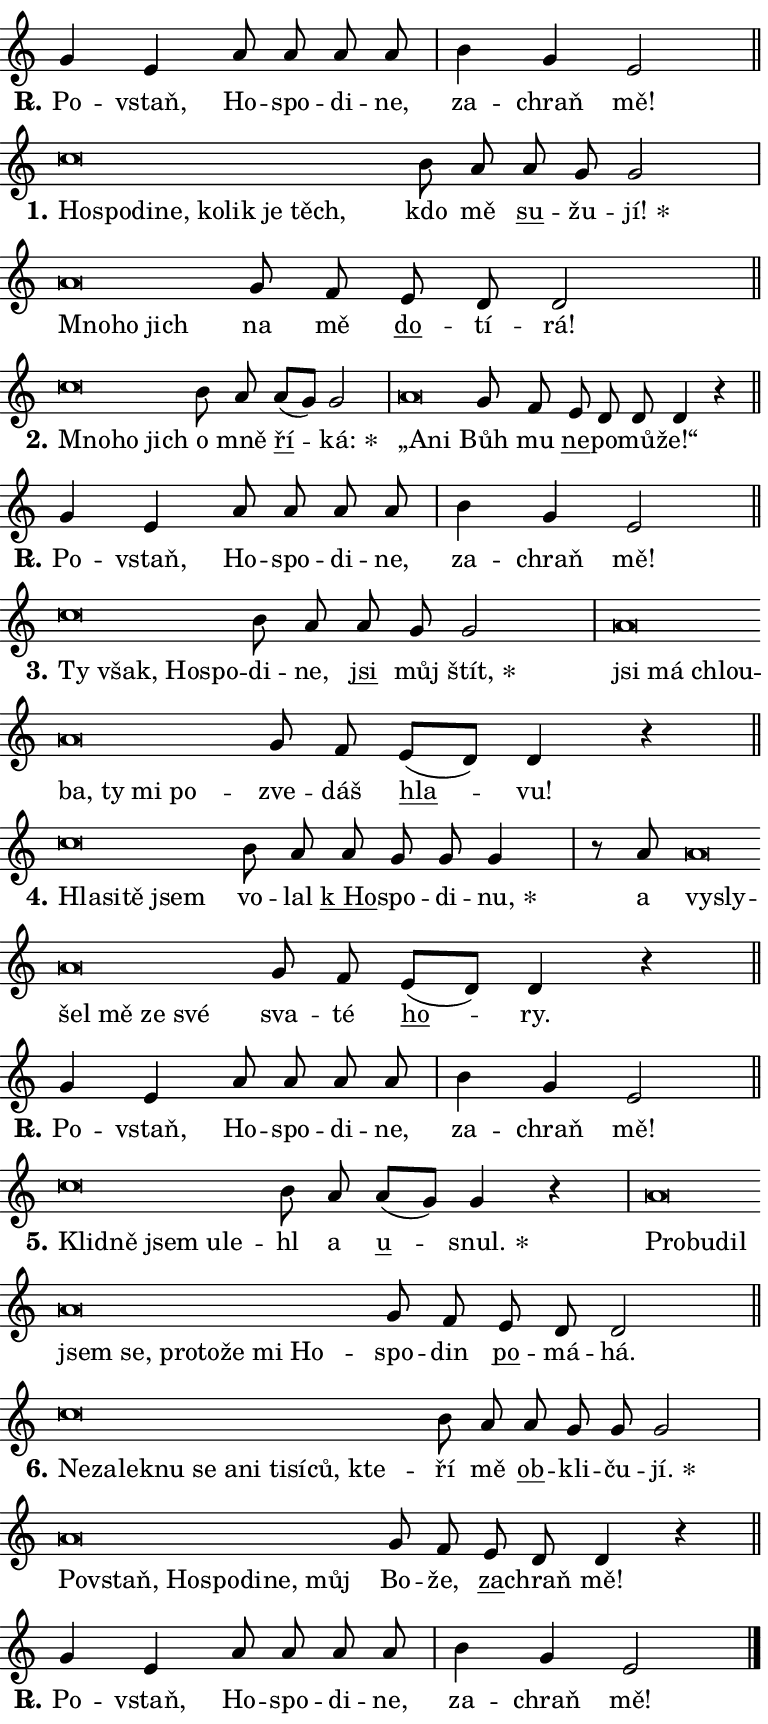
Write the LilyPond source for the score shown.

\version "2.24.0"
\header { tagline = "" }
\paper {
  indent = 0\cm
  top-margin = 0\cm
  right-margin = 0.13\cm % to fit lyric hyphens
  bottom-margin = 0\cm
  left-margin = 0\cm
  paper-width = 13\cm
  page-breaking = #ly:one-page-breaking
  system-system-spacing.basic-distance = #11
  score-system-spacing.basic-distance = #11
  ragged-last = ##f
}


%% Author: Thomas Morley
%% https://lists.gnu.org/archive/html/lilypond-user/2020-05/msg00002.html
#(define (line-position grob)
"Returns position of @var[grob} in current system:
   @code{'start}, if at first time-step
   @code{'end}, if at last time-step
   @code{'middle} otherwise
"
  (let* ((col (ly:item-get-column grob))
         (ln (ly:grob-object col 'left-neighbor))
         (rn (ly:grob-object col 'right-neighbor))
         (col-to-check-left (if (ly:grob? ln) ln col))
         (col-to-check-right (if (ly:grob? rn) rn col))
         (break-dir-left
           (and
             (ly:grob-property col-to-check-left 'non-musical #f)
             (ly:item-break-dir col-to-check-left)))
         (break-dir-right
           (and
             (ly:grob-property col-to-check-right 'non-musical #f)
             (ly:item-break-dir col-to-check-right))))
        (cond ((eqv? 1 break-dir-left) 'start)
              ((eqv? -1 break-dir-right) 'end)
              (else 'middle))))

#(define (tranparent-at-line-position vctor)
  (lambda (grob)
  "Relying on @code{line-position} select the relevant enry from @var{vctor}.
Used to determine transparency,"
    (case (line-position grob)
      ((end) (not (vector-ref vctor 0)))
      ((middle) (not (vector-ref vctor 1)))
      ((start) (not (vector-ref vctor 2))))))

noteHeadBreakVisibility =
#(define-music-function (break-visibility)(vector?)
"Makes @code{NoteHead}s transparent relying on @var{break-visibility}"
#{
  \override NoteHead.transparent =
    #(tranparent-at-line-position break-visibility)
#})

#(define delete-ledgers-for-transparent-note-heads
  (lambda (grob)
    "Reads whether a @code{NoteHead} is transparent.
If so this @code{NoteHead} is removed from @code{'note-heads} from
@var{grob}, which is supposed to be @code{LedgerLineSpanner}.
As a result ledgers are not printed for this @code{NoteHead}"
    (let* ((nhds-array (ly:grob-object grob 'note-heads))
           (nhds-list
             (if (ly:grob-array? nhds-array)
                 (ly:grob-array->list nhds-array)
                 '()))
           ;; Relies on the transparent-property being done before
           ;; Staff.LedgerLineSpanner.after-line-breaking is executed.
           ;; This is fragile ...
           (to-keep
             (remove
               (lambda (nhd)
                 (ly:grob-property nhd 'transparent #f))
               nhds-list)))
      ;; TODO find a better method to iterate over grob-arrays, similiar
      ;; to filter/remove etc for lists
      ;; For now rebuilt from scratch
      (set! (ly:grob-object grob 'note-heads)  '())
      (for-each
        (lambda (nhd)
          (ly:pointer-group-interface::add-grob grob 'note-heads nhd))
        to-keep))))

squashNotes = {
  \override NoteHead.X-extent = #'(-0.2 . 0.2)
  \override NoteHead.Y-extent = #'(-0.75 . 0)
  \override NoteHead.stencil =
    #(lambda (grob)
       (let ((pos (ly:grob-property grob 'staff-position)))
         (begin
           (if (< pos -7) (display "ERROR: Lower brevis then expected\n") (display ""))
           (if (<= pos -6) ly:text-interface::print ly:note-head::print))))
}
unSquashNotes = {
  \revert NoteHead.X-extent
  \revert NoteHead.Y-extent
  \revert NoteHead.stencil
}

hideNotes = \noteHeadBreakVisibility #begin-of-line-visible
unHideNotes = \noteHeadBreakVisibility #all-visible

% work-around for resetting accidentals
% https://lilypond.org/doc/v2.23/Documentation/notation/displaying-rhythms#unmetered-music
cadenzaMeasure = {
  \cadenzaOff
  \partial 1024 s1024
  \cadenzaOn
}

#(define-markup-command (accent layout props text) (markup?)
  "Underline accented syllable"
  (interpret-markup layout props
    #{\markup \override #'(offset . 4.3) \underline { #text }#}))

responsum = \markup \concat {
  "R" \hspace #-1.05 \path #0.1 #'((moveto 0 0.07) (lineto 0.9 0.8)) \hspace #0.05 "."
}

spaceSize = #0.6828661417322834 % exact space size for TeX Gyre Schola

\layout {
  \context {
    \Staff
    \remove "Time_signature_engraver"
    \override LedgerLineSpanner.after-line-breaking = #delete-ledgers-for-transparent-note-heads
  }
  \context {
    \Lyrics {
      \override LyricSpace.minimum-distance = \spaceSize
      \override LyricText.font-name = #"TeX Gyre Schola"
      \override LyricText.font-size = 1
      \override StanzaNumber.font-name = #"TeX Gyre Schola Bold"
      \override StanzaNumber.font-size = 1
    }
  }
  \context {
    \Score 
    \override NoteHead.text =
      #(lambda (grob) 
        (let ((pos (ly:grob-property grob 'staff-position)))
          #{\markup {
            \combine
              \halign #-0.55 \raise #(if (= pos -6) 0 0.5) \override #'(thickness . 2) \draw-line #'(3.2 . 0)
              \musicglyph "noteheads.sM1"
          }#}))
  }
}

% magnetic-lyrics.ily
%
%   written by
%     Jean Abou Samra <jean@abou-samra.fr>
%     Werner Lemberg <wl@gnu.org>
%
%   adapted by
%     Jiri Hon <jiri.hon@gmail.com>
%
% Version 2022-Apr-15

% https://www.mail-archive.com/lilypond-user@gnu.org/msg149350.html

#(define (Left_hyphen_pointer_engraver context)
   "Collect syllable-hyphen-syllable occurrences in lyrics and store
them in properties.  This engraver only looks to the left.  For
example, if the lyrics input is @code{foo -- bar}, it does the
following.

@itemize @bullet
@item
Set the @code{text} property of the @code{LyricHyphen} grob between
@q{foo} and @q{bar} to @code{foo}.

@item
Set the @code{left-hyphen} property of the @code{LyricText} grob with
text @q{foo} to the @code{LyricHyphen} grob between @q{foo} and
@q{bar}.
@end itemize

Use this auxiliary engraver in combination with the
@code{lyric-@/text::@/apply-@/magnetic-@/offset!} hook."
   (let ((hyphen #f)
         (text #f))
     (make-engraver
      (acknowledgers
       ((lyric-syllable-interface engraver grob source-engraver)
        (set! text grob)))
      (end-acknowledgers
       ((lyric-hyphen-interface engraver grob source-engraver)
        ;(when (not (grob::has-interface grob 'lyric-space-interface))
          (set! hyphen grob)));)
      ((stop-translation-timestep engraver)
       (when (and text hyphen)
         (ly:grob-set-object! text 'left-hyphen hyphen))
       (set! text #f)
       (set! hyphen #f)))))

#(define (lyric-text::apply-magnetic-offset! grob)
   "If the space between two syllables is less than the value in
property @code{LyricText@/.details@/.squash-threshold}, move the right
syllable to the left so that it gets concatenated with the left
syllable.

Use this function as a hook for
@code{LyricText@/.after-@/line-@/breaking} if the
@code{Left_@/hyphen_@/pointer_@/engraver} is active."
   (let ((hyphen (ly:grob-object grob 'left-hyphen #f)))
     (when hyphen
       (let ((left-text (ly:spanner-bound hyphen LEFT)))
         (when (grob::has-interface left-text 'lyric-syllable-interface)
           (let* ((common (ly:grob-common-refpoint grob left-text X))
                  (this-x-ext (ly:grob-extent grob common X))
                  (left-x-ext
                   (begin
                     ;; Trigger magnetism for left-text.
                     (ly:grob-property left-text 'after-line-breaking)
                     (ly:grob-extent left-text common X)))
                  ;; `delta` is the gap width between two syllables.
                  (delta (- (interval-start this-x-ext)
                            (interval-end left-x-ext)))
                  (details (ly:grob-property grob 'details))
                  (threshold (assoc-get 'squash-threshold details 0.2)))
             (when (< delta threshold)
               (let* (;; We have to manipulate the input text so that
                      ;; ligatures crossing syllable boundaries are not
                      ;; disabled.  For languages based on the Latin
                      ;; script this is essentially a beautification.
                      ;; However, for non-Western scripts it can be a
                      ;; necessity.
                      (lt (ly:grob-property left-text 'text))
                      (rt (ly:grob-property grob 'text))
                      (is-space (grob::has-interface hyphen 'lyric-space-interface))
                      (space (if is-space " " ""))
                      (extra-delta (if is-space spaceSize 0))
                      ;; Append new syllable.
                      (ltrt-space (if (and (string? lt) (string? rt))
                                (string-append lt space rt)
                                (make-concat-markup (list lt space rt))))
                      ;; Right-align `ltrt` to the right side.
                      (ltrt-space-markup (grob-interpret-markup
                               grob
                               (make-translate-markup
                                (cons (interval-length this-x-ext) 0)
                                (make-right-align-markup ltrt-space)))))
                 (begin
                   ;; Don't print `left-text`.
                   (ly:grob-set-property! left-text 'stencil #f)
                   ;; Set text and stencil (which holds all collected
                   ;; syllables so far) and shift it to the left.
                   (ly:grob-set-property! grob 'text ltrt-space)
                   (ly:grob-set-property! grob 'stencil ltrt-space-markup)
                   (ly:grob-translate-axis! grob (- (- delta extra-delta)) X))))))))))


#(define (lyric-hyphen::displace-bounds-first grob)
   ;; Make very sure this callback isn't triggered too early.
   (let ((left (ly:spanner-bound grob LEFT))
         (right (ly:spanner-bound grob RIGHT)))
     (ly:grob-property left 'after-line-breaking)
     (ly:grob-property right 'after-line-breaking)
     (ly:lyric-hyphen::print grob)))

squashThreshold = #0.4

\layout {
  \context {
    \Lyrics
    \consists #Left_hyphen_pointer_engraver
    \override LyricText.after-line-breaking =
      #lyric-text::apply-magnetic-offset!
    \override LyricHyphen.stencil = #lyric-hyphen::displace-bounds-first
    \override LyricText.details.squash-threshold = \squashThreshold
    \override LyricHyphen.minimum-distance = 0
    \override LyricHyphen.minimum-length = \squashThreshold
  }
}

squashText = \override LyricText.details.squash-threshold = 9999
unSquashText = \override LyricText.details.squash-threshold = \squashThreshold

leftText = \override LyricText.self-alignment-X = #LEFT
unLeftText = \revert LyricText.self-alignment-X

starOffset = #(lambda (grob) 
                (let ((x_offset (ly:self-alignment-interface::aligned-on-x-parent grob)))
                  (if (= x_offset 0) 0 (+ x_offset 1.2))))

star = #(define-music-function (syllable)(string?)
"Append star separator at the end of a syllable"
#{
  \once \override LyricText.X-offset = #starOffset
  \lyricmode { \markup {
    #syllable
    \override #'((font-name . "TeX Gyre Schola Bold")) \hspace #0.2 \lower #0.65 \larger "*"
  } }
#})

starAccent = #(define-music-function (syllable)(string?)
"Append star separator at the end of a syllable and make accent"
#{
  \once \override LyricText.X-offset = #starOffset
  \lyricmode { \markup {
    \accent #syllable
    \override #'((font-name . "TeX Gyre Schola Bold")) \hspace #0.2 \lower #0.65 \larger "*"
  } }
#})

breath = #(define-music-function (syllable)(string?)
"Append breathing indicator at the end of a syllable"
#{
  \lyricmode { \markup { #syllable "+" } }
#})

optionalBreath = #(define-music-function (syllable)(string?)
"Append optional breathing indicator at the end of a syllable"
#{
  \lyricmode { \markup { #syllable "(+)" } }
#})


\score {
    <<
        \new Voice = "melody" { \cadenzaOn \key c \major \relative { g'4 e a8 a a a \cadenzaMeasure \bar "|" b4 g e2 \cadenzaMeasure \bar "||" \break } }
        \new Lyrics \lyricsto "melody" { \lyricmode { \set stanza = \responsum
Po -- vstaň, Ho -- spo -- di -- ne, za -- chraň mě! } }
    >>
    \layout {}
}

\score {
    <<
        \new Voice = "melody" { \cadenzaOn \key c \major \relative { \squashNotes c''\breve*1/16 \hideNotes \breve*1/16 \bar "" \breve*1/16 \bar "" \breve*1/16 \bar "" \breve*1/16 \bar "" \breve*1/16 \bar "" \breve*1/16 \breve*1/16 \bar "" \unHideNotes \unSquashNotes b8 a \bar "" a g g2 \cadenzaMeasure \bar "|" \squashNotes a\breve*1/16 \hideNotes \breve*1/16 \breve*1/16 \bar "" \unHideNotes \unSquashNotes g8 f \bar "" e d d2 \cadenzaMeasure \bar "||" \break } }
        \new Lyrics \lyricsto "melody" { \lyricmode { \set stanza = "1."
\leftText Ho -- \squashText spo -- di -- ne, ko -- lik je těch, \unLeftText \unSquashText kdo mě \markup \accent su -- žu -- \star jí! \leftText Mno -- \squashText ho jich \unLeftText \unSquashText na mě \markup \accent do -- tí -- rá! } }
    >>
    \layout {}
}

\score {
    <<
        \new Voice = "melody" { \cadenzaOn \key c \major \relative { \squashNotes c''\breve*1/16 \hideNotes \breve*1/16 \breve*1/16 \bar "" \unHideNotes \unSquashNotes b8 a \bar "" a[( g)] g2 \cadenzaMeasure \bar "|" \squashNotes a\breve*1/16 \hideNotes \breve*1/16 \bar "" \unHideNotes \unSquashNotes g8 f \bar "" e d d d4 r \cadenzaMeasure \bar "||" \break } }
        \new Lyrics \lyricsto "melody" { \lyricmode { \set stanza = "2."
\leftText Mno -- \squashText ho jich \unLeftText \unSquashText o mně \markup \accent ří -- \star ká: \leftText „A -- \squashText ni \unLeftText \unSquashText Bůh mu \markup \accent ne -- po -- mů -- že!“ } }
    >>
    \layout {}
}

\score {
    <<
        \new Voice = "melody" { \cadenzaOn \key c \major \relative { g'4 e a8 a a a \cadenzaMeasure \bar "|" b4 g e2 \cadenzaMeasure \bar "||" \break } }
        \new Lyrics \lyricsto "melody" { \lyricmode { \set stanza = \responsum
Po -- vstaň, Ho -- spo -- di -- ne, za -- chraň mě! } }
    >>
    \layout {}
}

\score {
    <<
        \new Voice = "melody" { \cadenzaOn \key c \major \relative { \squashNotes c''\breve*1/16 \hideNotes \breve*1/16 \bar "" \breve*1/16 \breve*1/16 \bar "" \unHideNotes \unSquashNotes b8 a \bar "" a g g2 \cadenzaMeasure \bar "|" \squashNotes a\breve*1/16 \hideNotes \breve*1/16 \bar "" \breve*1/16 \bar "" \breve*1/16 \bar "" \breve*1/16 \bar "" \breve*1/16 \breve*1/16 \bar "" \unHideNotes \unSquashNotes g8 f \bar "" e[( d)] d4 r \cadenzaMeasure \bar "||" \break } }
        \new Lyrics \lyricsto "melody" { \lyricmode { \set stanza = "3."
\leftText Ty \squashText však, Ho -- spo -- \unLeftText \unSquashText di -- ne, \markup \accent jsi můj \star štít, \leftText jsi \squashText má chlou -- ba, ty mi po -- \unLeftText \unSquashText zve -- dáš \markup \accent hla -- vu! } }
    >>
    \layout {}
}

\score {
    <<
        \new Voice = "melody" { \cadenzaOn \key c \major \relative { \squashNotes c''\breve*1/16 \hideNotes \breve*1/16 \bar "" \breve*1/16 \breve*1/16 \bar "" \unHideNotes \unSquashNotes b8 a \bar "" a g g g4 \cadenzaMeasure \bar "|" r8 a8 \squashNotes a\breve*1/16 \hideNotes \breve*1/16 \bar "" \breve*1/16 \bar "" \breve*1/16 \bar "" \breve*1/16 \breve*1/16 \bar "" \unHideNotes \unSquashNotes g8 f \bar "" e[( d)] d4 r \cadenzaMeasure \bar "||" \break } }
        \new Lyrics \lyricsto "melody" { \lyricmode { \set stanza = "4."
\leftText Hla -- \squashText si -- tě jsem \unLeftText \unSquashText vo -- lal \markup \accent "k Ho" -- spo -- di -- \star nu, a \leftText vy -- \squashText sly -- šel mě ze své \unLeftText \unSquashText sva -- té \markup \accent ho -- ry. } }
    >>
    \layout {}
}

\score {
    <<
        \new Voice = "melody" { \cadenzaOn \key c \major \relative { g'4 e a8 a a a \cadenzaMeasure \bar "|" b4 g e2 \cadenzaMeasure \bar "||" \break } }
        \new Lyrics \lyricsto "melody" { \lyricmode { \set stanza = \responsum
Po -- vstaň, Ho -- spo -- di -- ne, za -- chraň mě! } }
    >>
    \layout {}
}

\score {
    <<
        \new Voice = "melody" { \cadenzaOn \key c \major \relative { \squashNotes c''\breve*1/16 \hideNotes \breve*1/16 \bar "" \breve*1/16 \bar "" \breve*1/16 \breve*1/16 \bar "" \unHideNotes \unSquashNotes b8 a \bar "" a[( g)] g4 r \cadenzaMeasure \bar "|" \squashNotes a\breve*1/16 \hideNotes \breve*1/16 \bar "" \breve*1/16 \bar "" \breve*1/16 \bar "" \breve*1/16 \bar "" \breve*1/16 \bar "" \breve*1/16 \bar "" \breve*1/16 \bar "" \breve*1/16 \breve*1/16 \bar "" \unHideNotes \unSquashNotes g8 f \bar "" e d d2 \cadenzaMeasure \bar "||" \break } }
        \new Lyrics \lyricsto "melody" { \lyricmode { \set stanza = "5."
\leftText Klid -- \squashText ně jsem u -- le -- \unLeftText \unSquashText hl a \markup \accent u -- \star snul. \leftText Pro -- \squashText bu -- dil jsem se, pro -- to -- že mi Ho -- \unLeftText \unSquashText spo -- din \markup \accent po -- má -- há. } }
    >>
    \layout {}
}

\score {
    <<
        \new Voice = "melody" { \cadenzaOn \key c \major \relative { \squashNotes c''\breve*1/16 \hideNotes \breve*1/16 \bar "" \breve*1/16 \bar "" \breve*1/16 \bar "" \breve*1/16 \bar "" \breve*1/16 \bar "" \breve*1/16 \bar "" \breve*1/16 \bar "" \breve*1/16 \bar "" \breve*1/16 \breve*1/16 \bar "" \unHideNotes \unSquashNotes b8 a \bar "" a g g g2 \cadenzaMeasure \bar "|" \squashNotes a\breve*1/16 \hideNotes \breve*1/16 \bar "" \breve*1/16 \bar "" \breve*1/16 \bar "" \breve*1/16 \bar "" \breve*1/16 \breve*1/16 \bar "" \unHideNotes \unSquashNotes g8 f \bar "" e d d4 r \cadenzaMeasure \bar "||" \break } }
        \new Lyrics \lyricsto "melody" { \lyricmode { \set stanza = "6."
\leftText Ne -- \squashText za -- lek -- nu se a -- ni ti -- sí -- ců, kte -- \unLeftText \unSquashText ří mě \markup \accent ob -- kli -- ču -- \star jí. \leftText Po -- \squashText vstaň, Ho -- spo -- di -- ne, můj \unLeftText \unSquashText Bo -- že, \markup \accent za -- chraň mě! } }
    >>
    \layout {}
}

\score {
    <<
        \new Voice = "melody" { \cadenzaOn \key c \major \relative { g'4 e a8 a a a \cadenzaMeasure \bar "|" b4 g e2 \cadenzaMeasure \bar "||" \break } \bar "|." }
        \new Lyrics \lyricsto "melody" { \lyricmode { \set stanza = \responsum
Po -- vstaň, Ho -- spo -- di -- ne, za -- chraň mě! } }
    >>
    \layout {}
}
